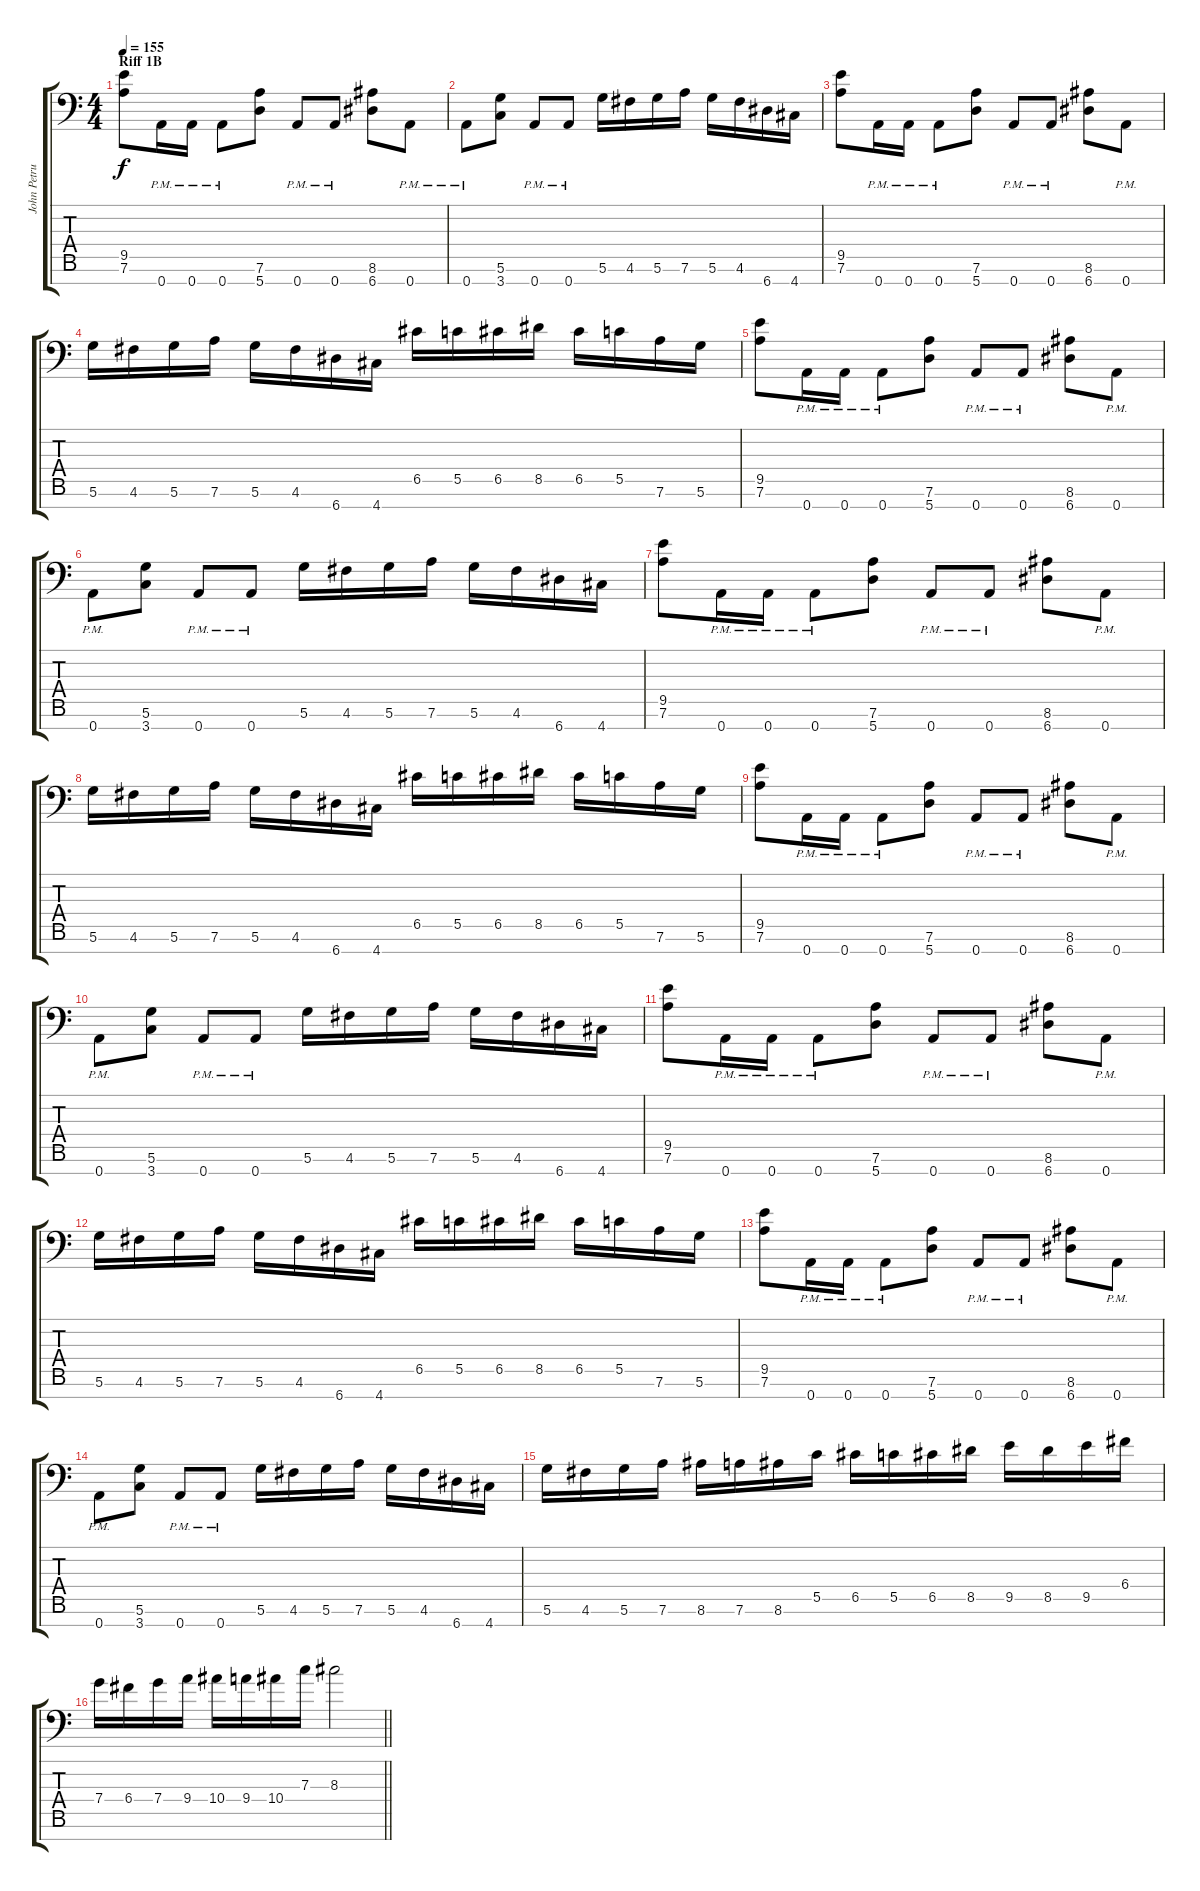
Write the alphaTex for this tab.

\track ("John Petrucci (Rhythm)" "John Petru") {instrument distortionguitar}
\staff {score tabs}
\tuning (D4 A3 F3 C3 G2 D2 A1) {hide}
\ts (4 4)
\section ("" "Riff 1B")
\tempo 155
\clef f4
\ks c
(9.5 7.6).8{dy f} 0.7{pm}.16 0.7{pm}.16 0.7{pm}.8 (7.6 5.7).8 0.7{pm}.8 0.7{pm}.8 (8.6 6.7).8 0.7{pm}.8 |
0.7{pm}.8 (5.6 3.7).8 0.7{pm}.8 0.7{pm}.8 5.6.16 4.6.16 5.6.16 7.6.16 5.6.16 4.6.16 6.7.16 4.7.16 |
(9.5 7.6).8 0.7{pm}.16 0.7{pm}.16 0.7{pm}.8 (7.6 5.7).8 0.7{pm}.8 0.7{pm}.8 (8.6 6.7).8 0.7{pm}.8 |
5.6.16 4.6.16 5.6.16 7.6.16 5.6.16 4.6.16 6.7.16 4.7.16 6.5.16 5.5.16 6.5.16 8.5.16 6.5.16 5.5.16 7.6.16 5.6.16 |
(9.5 7.6).8 0.7{pm}.16 0.7{pm}.16 0.7{pm}.8 (7.6 5.7).8 0.7{pm}.8 0.7{pm}.8 (8.6 6.7).8 0.7{pm}.8 |
0.7{pm}.8 (5.6 3.7).8 0.7{pm}.8 0.7{pm}.8 5.6.16 4.6.16 5.6.16 7.6.16 5.6.16 4.6.16 6.7.16 4.7.16 |
(9.5 7.6).8 0.7{pm}.16 0.7{pm}.16 0.7{pm}.8 (7.6 5.7).8 0.7{pm}.8 0.7{pm}.8 (8.6 6.7).8 0.7{pm}.8 |
5.6.16 4.6.16 5.6.16 7.6.16 5.6.16 4.6.16 6.7.16 4.7.16 6.5.16 5.5.16 6.5.16 8.5.16 6.5.16 5.5.16 7.6.16 5.6.16 |
(9.5 7.6).8 0.7{pm}.16 0.7{pm}.16 0.7{pm}.8 (7.6 5.7).8 0.7{pm}.8 0.7{pm}.8 (8.6 6.7).8 0.7{pm}.8 |
0.7{pm}.8 (5.6 3.7).8 0.7{pm}.8 0.7{pm}.8 5.6.16 4.6.16 5.6.16 7.6.16 5.6.16 4.6.16 6.7.16 4.7.16 |
(9.5 7.6).8 0.7{pm}.16 0.7{pm}.16 0.7{pm}.8 (7.6 5.7).8 0.7{pm}.8 0.7{pm}.8 (8.6 6.7).8 0.7{pm}.8 |
5.6.16 4.6.16 5.6.16 7.6.16 5.6.16 4.6.16 6.7.16 4.7.16 6.5.16 5.5.16 6.5.16 8.5.16 6.5.16 5.5.16 7.6.16 5.6.16 |
(9.5 7.6).8 0.7{pm}.16 0.7{pm}.16 0.7{pm}.8 (7.6 5.7).8 0.7{pm}.8 0.7{pm}.8 (8.6 6.7).8 0.7{pm}.8 |
0.7{pm}.8 (5.6 3.7).8 0.7{pm}.8 0.7{pm}.8 5.6.16 4.6.16 5.6.16 7.6.16 5.6.16 4.6.16 6.7.16 4.7.16 |
5.6.16 4.6.16 5.6.16 7.6.16 8.6.16 7.6.16 8.6.16 5.5.16 6.5.16 5.5.16 6.5.16 8.5.16 9.5.16 8.5.16 9.5.16 6.4.16 |
\barLineRight lightlight
7.4.16 6.4.16 7.4.16 9.4.16 10.4.16 9.4.16 10.4.16 7.3.16 8.3.2
